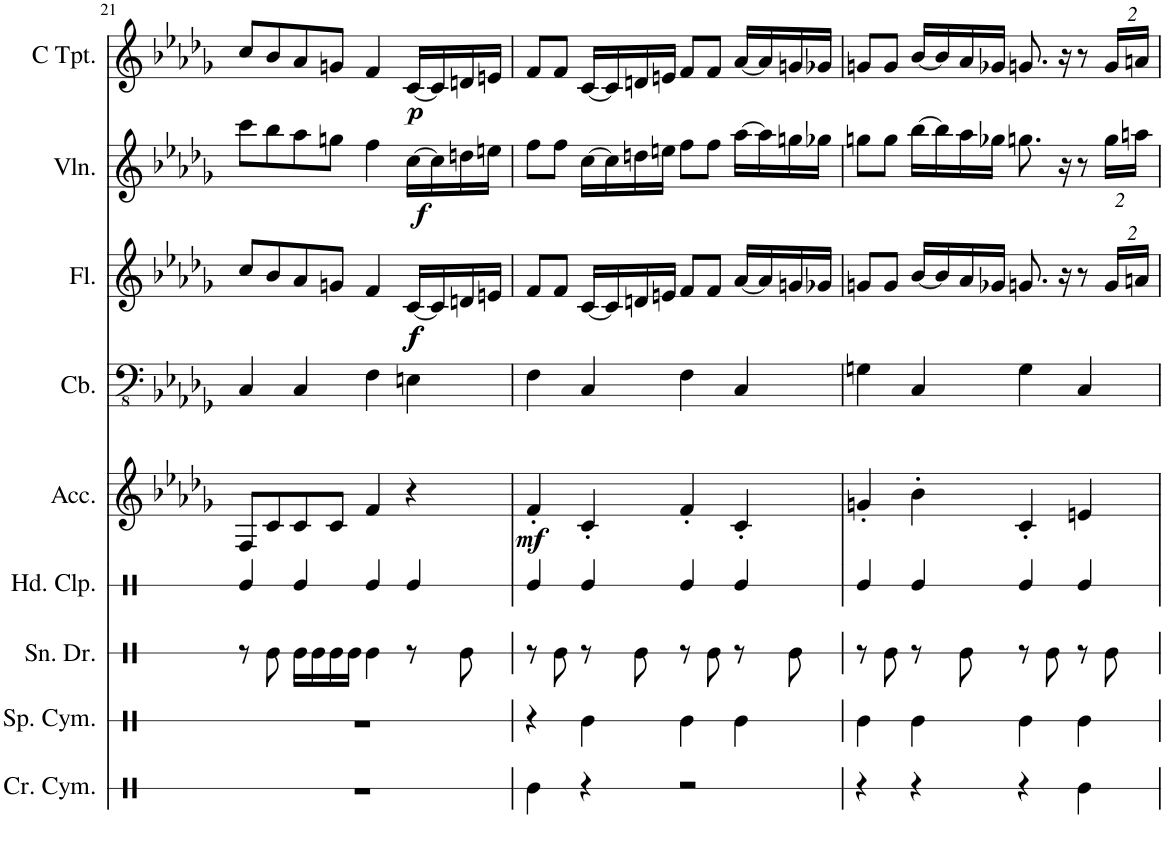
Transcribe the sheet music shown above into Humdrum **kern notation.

**kern	**kern	**kern	**kern	**kern	**dynam	**kern	**kern	**dynam	**kern	**dynam	**kern	**dynam
*part9	*part8	*part7	*part6	*part5	*part5	*part4	*part3	*part3	*part2	*part2	*part1	*part1
*staff9	*staff8	*staff7	*staff6	*staff5	*staff5	*staff4	*staff3	*staff3	*staff2	*staff2	*staff1	*staff1
*I"Crash Cymbal	*I"Splash Cymbal	*I"Snare Drum	*I"Hand Clap	*I"Accordion	*	*I"Contrabass	*I"Flute	*	*I"Violin	*	*I"C Trumpet	*
*I'Cr. Cym.	*I'Sp. Cym.	*I'Sn. Dr.	*I'Hd. Clp.	*I'Acc.	*	*I'Cb.	*I'Fl.	*	*I'Vln.	*	*I'C Tpt.	*
!!LO:PB:g=z
*clefX	*clefX	*clefX	*clefX	*clefG2	*	*clefFv4	*clefG2	*	*clefG2	*	*clefG2	*
*	*	*	*	*	*	*Trd7c12	*	*	*	*	*	*
*k[]	*k[]	*k[]	*k[]	*k[b-e-a-d-g-]	*	*k[b-e-a-d-g-]	*k[b-e-a-d-g-]	*	*k[b-e-a-d-g-]	*	*k[b-e-a-d-g-]	*
*M4/4	*M4/4	*M4/4	*M4/4	*M4/4	*	*M4/4	*M4/4	*	*M4/4	*	*M4/4	*
=21	=21	=21	=21	=21	=21	=21	=21	=21	=21	=21	=21	=21
1r	1r	8r	4Re/	8F/L	.	4CC/	8cc/L	.	8ccc\L	.	8cc/L	.
.	.	8Re\	.	8c/	.	.	8b-/	.	8bb-\	.	8b-/	.
.	.	16Re\LL	4Re/	8c/	.	4CC/	8a-/	.	8aa-\	.	8a-/	.
.	.	16Re\	.	.	.	.	.	.	.	.	.	.
.	.	16Re\	.	8c/J	.	.	8gn/J	.	8ggn\J	.	8gn/J	.
.	.	16Re\JJ	.	.	.	.	.	.	.	.	.	.
.	.	4Re\	4Re/	4f/	.	4FF\	4f/	.	4ff\	.	4f/	.
!	!	!	!	!	!	!	!	!LO:DY:b	!	!	!	!
!	!	!	!	!	!	!	!	!LO:DY:n=1:b	!	!LO:DY:b	!	!LO:DY:b
.	.	8r	4Re/	4r	.	4EEn\	[16c/LL	f f	[16cc\LL	f	[16c/LL	p
.	.	.	.	.	.	.	16c/]	.	16cc\]	.	16c/]	.
.	.	8Re\	.	.	.	.	16dn/	.	16ddn\	.	16dn/	.
.	.	.	.	.	.	.	16en/JJ	.	16een\JJ	.	16en/JJ	.
=22	=22	=22	=22	=22	=22	=22	=22	=22	=22	=22	=22	=22
!	!	!	!	!	!LO:DY:b	!	!	!	!	!	!	!
4Re\	4r	8r	4Re/	4f'/	mf	4FF\	8f/L	.	8ff\L	.	8f/L	.
.	.	8Re\	.	.	.	.	8f/J	.	8ff\J	.	8f/J	.
4r	4Re\	8r	4Re/	4c'/	.	4CC/	[16c/LL	.	[16cc\LL	.	[16c/LL	.
.	.	.	.	.	.	.	16c/]	.	16cc\]	.	16c/]	.
.	.	8Re\	.	.	.	.	16dn/	.	16ddn\	.	16dn/	.
.	.	.	.	.	.	.	16en/JJ	.	16een\JJ	.	16en/JJ	.
2r	4Re\	8r	4Re/	4f'/	.	4FF\	8f/L	.	8ff\L	.	8f/L	.
.	.	8Re\	.	.	.	.	8f/J	.	8ff\J	.	8f/J	.
.	4Re\	8r	4Re/	4c'/	.	4CC/	[16a-/LL	.	[16aa-\LL	.	[16a-/LL	.
.	.	.	.	.	.	.	16a-/]	.	16aa-\]	.	16a-/]	.
.	.	8Re\	.	.	.	.	16gn/	.	16ggn\	.	16gn/	.
.	.	.	.	.	.	.	16g-X/JJ	.	16gg-X\JJ	.	16g-X/JJ	.
=23	=23	=23	=23	=23	=23	=23	=23	=23	=23	=23	=23	=23
4r	4Re\	8r	4Re/	4gn'/	.	4GGn\	8gn/L	.	8ggn\L	.	8gn/L	.
.	.	8Re\	.	.	.	.	8g/J	.	8gg\J	.	8g/J	.
4r	4Re\	8r	4Re/	4b-'\	.	4CC/	[16b-/LL	.	[16bb-\LL	.	[16b-/LL	.
.	.	.	.	.	.	.	16b-/]	.	16bb-\]	.	16b-/]	.
.	.	8Re\	.	.	.	.	16a-/	.	16aa-\	.	16a-/	.
.	.	.	.	.	.	.	16g-X/JJ	.	16gg-X\JJ	.	16g-X/JJ	.
4r	4Re\	8r	4Re/	4c'/	.	4GG\	8.gn/	.	8.ggn\	.	8.gn/	.
.	.	8Re\	.	.	.	.	.	.	.	.	.	.
.	.	.	.	.	.	.	16r	.	16r	.	16r	.
4Re\	4Re\	8r	4Re/	4en/	.	4CC/	8r	.	8r	.	8r	.
.	.	8Re\	.	.	.	.	16g/LL	.	16gg\LL	.	16g/LL	.
.	.	.	.	.	.	.	16an/JJ	.	16aan\JJ	.	16an/JJ	.
=	=	=	=	=	=	=	=	=	=	=	=	=
*-	*-	*-	*-	*-	*-	*-	*-	*-	*-	*-	*-	*-
